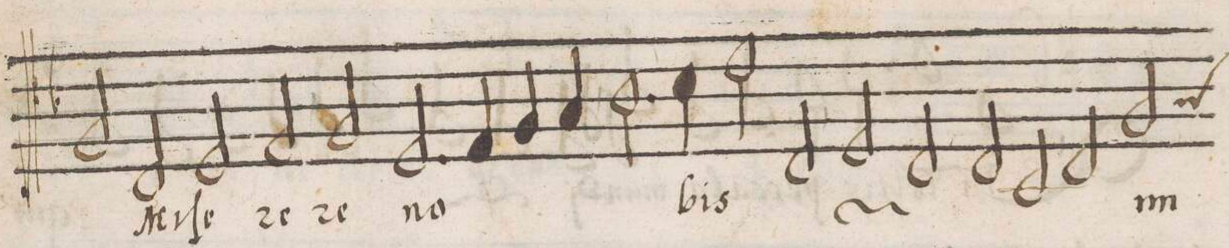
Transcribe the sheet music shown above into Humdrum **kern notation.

**kern	**text
*I"TENOR	*
*clefC4	*
*k[b-]	*
*met()	*
*M2/1	*
2F/	-tris
*	*Xij
2C/	Mi-
2D/	-ſe-
2E/	-re-
=103-	=103-
2F/	-re
2.D/	no-
4E/	.
4F/	.
4G/	.
=104-	=104-
2.A\	.
4B-\	-bis
2c\	.
*	*ij
2C/	Mi-
=105-	=105-
2D/	-ſe-
2C/	-re-
2C/	-re
2BB-/	no-
=106-	=106-
2C/	-bis
*	*Xij
*custos:G	*
2F/	mi-
*-	*-
